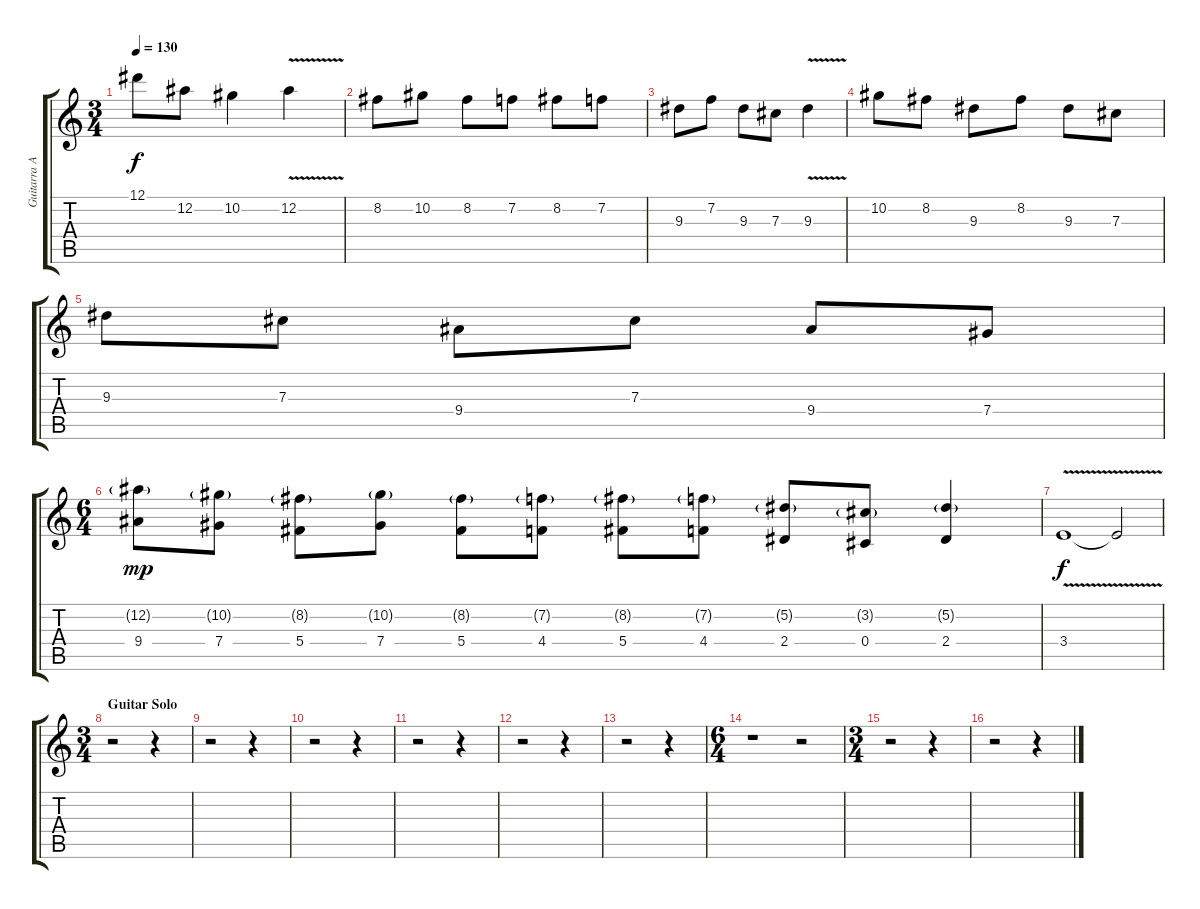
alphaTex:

\track ("Guitarra Acustica (Lider)" "Guitarra A") {instrument acousticguitarnylon}
\staff {score tabs}
\tuning (Eb4 Bb3 Gb3 Db3 Ab2 Eb2) {hide}
\ts (3 4)
\tempo 130
\clef g2
\ks c
12.1.8{dy f} 12.2.8 10.2.4 12.2{v}.4 |
8.2.8 10.2.8 8.2.8 7.2.8 8.2.8 7.2.8 |
9.3.8 7.2.8 9.3.8 7.3.8 9.3{v}.4 |
10.2.8 8.2.8 9.3.8 8.2.8 9.3.8 7.3.8 |
9.3.8 7.3.8 9.4.8 7.3.8 9.4.8 7.4.8 |
\ts (6 4)
(12.2{g} 9.4).8{dy mp} (10.2{g} 7.4).8 (8.2{g} 5.4).8 (10.2{g} 7.4).8 (8.2{g} 5.4).8 (7.2{g} 4.4).8 (8.2{g} 5.4).8 (7.2{g} 4.4).8 (5.2{g} 2.4).8 (3.2{g} 0.4).8 (5.2{g} 2.4).4 |
3.4{v}.1{dy f} 3.4{t}.2 |
\ts (3 4)
\section ("" "Guitar Solo")
r.2 r.4 |
r.2 r.4 |
r.2 r.4 |
r.2 r.4 |
r.2 r.4 |
r.2 r.4 |
\ts (6 4)
r.1 r.2 |
\ts (3 4)
r.2 r.4 |
r.2 r.4
